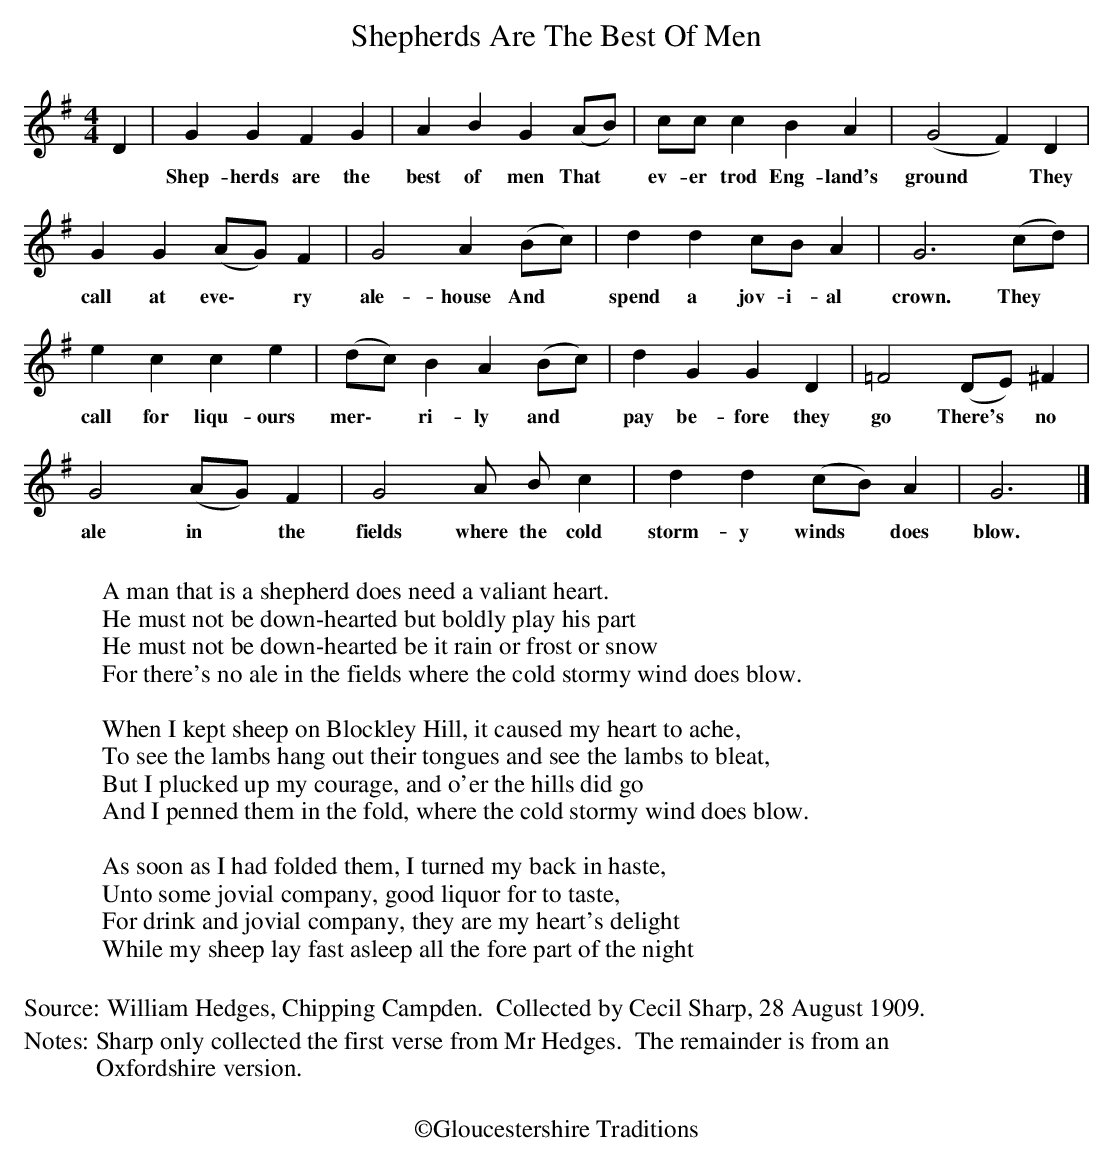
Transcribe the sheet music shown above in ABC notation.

X:1
T:Shepherds Are The Best Of Men
L:1/4
M:4/4
K:G
D | G G F G | A B G (A/B/) | c/c/ c B A | (G2 F) D |$ G G (A/G/) F | G2 A (B/c/) | d d c/B/ A |
w: |Shep- herds are the|best of men That *|ev- er trod Eng- land's|ground * They|call at eve\- * ry|ale- house And *|spend a jov- i- al|
G3 (c/d/) |$ e c c e | (d/c/) B A (B/c/) | d G G D | =F2 (D/E/) ^F |$ G2 (A/G/) F | G2 A/ B/ c |
w: crown. They *|call for liqu- ours|mer\- * ri- ly and *|pay be- fore they|go There's * no|ale in * the|fields where the cold|
d d (c/B/) A | G3 |]
w: storm- y winds * does|blow.|
W:
W:A man that is a shepherd does need a valiant heart.
W:He must not be down-hearted but boldly play his part
W:He must not be down-hearted be it rain or frost or snow
W:For there's no ale in the fields where the cold stormy wind does blow.
W:
W:When I kept sheep on Blockley Hill, it caused my heart to ache,
W:To see the lambs hang out their tongues and see the lambs to bleat,
W:But I plucked up my courage, and o'er the hills did go
W:And I penned them in the fold, where the cold stormy wind does blow.
W:
W:As soon as I had folded them, I turned my back in haste,
W:Unto some jovial company, good liquor for to taste,
W:For drink and jovial company, they are my heart's delight
W:While my sheep lay fast asleep all the fore part of the night
W:
